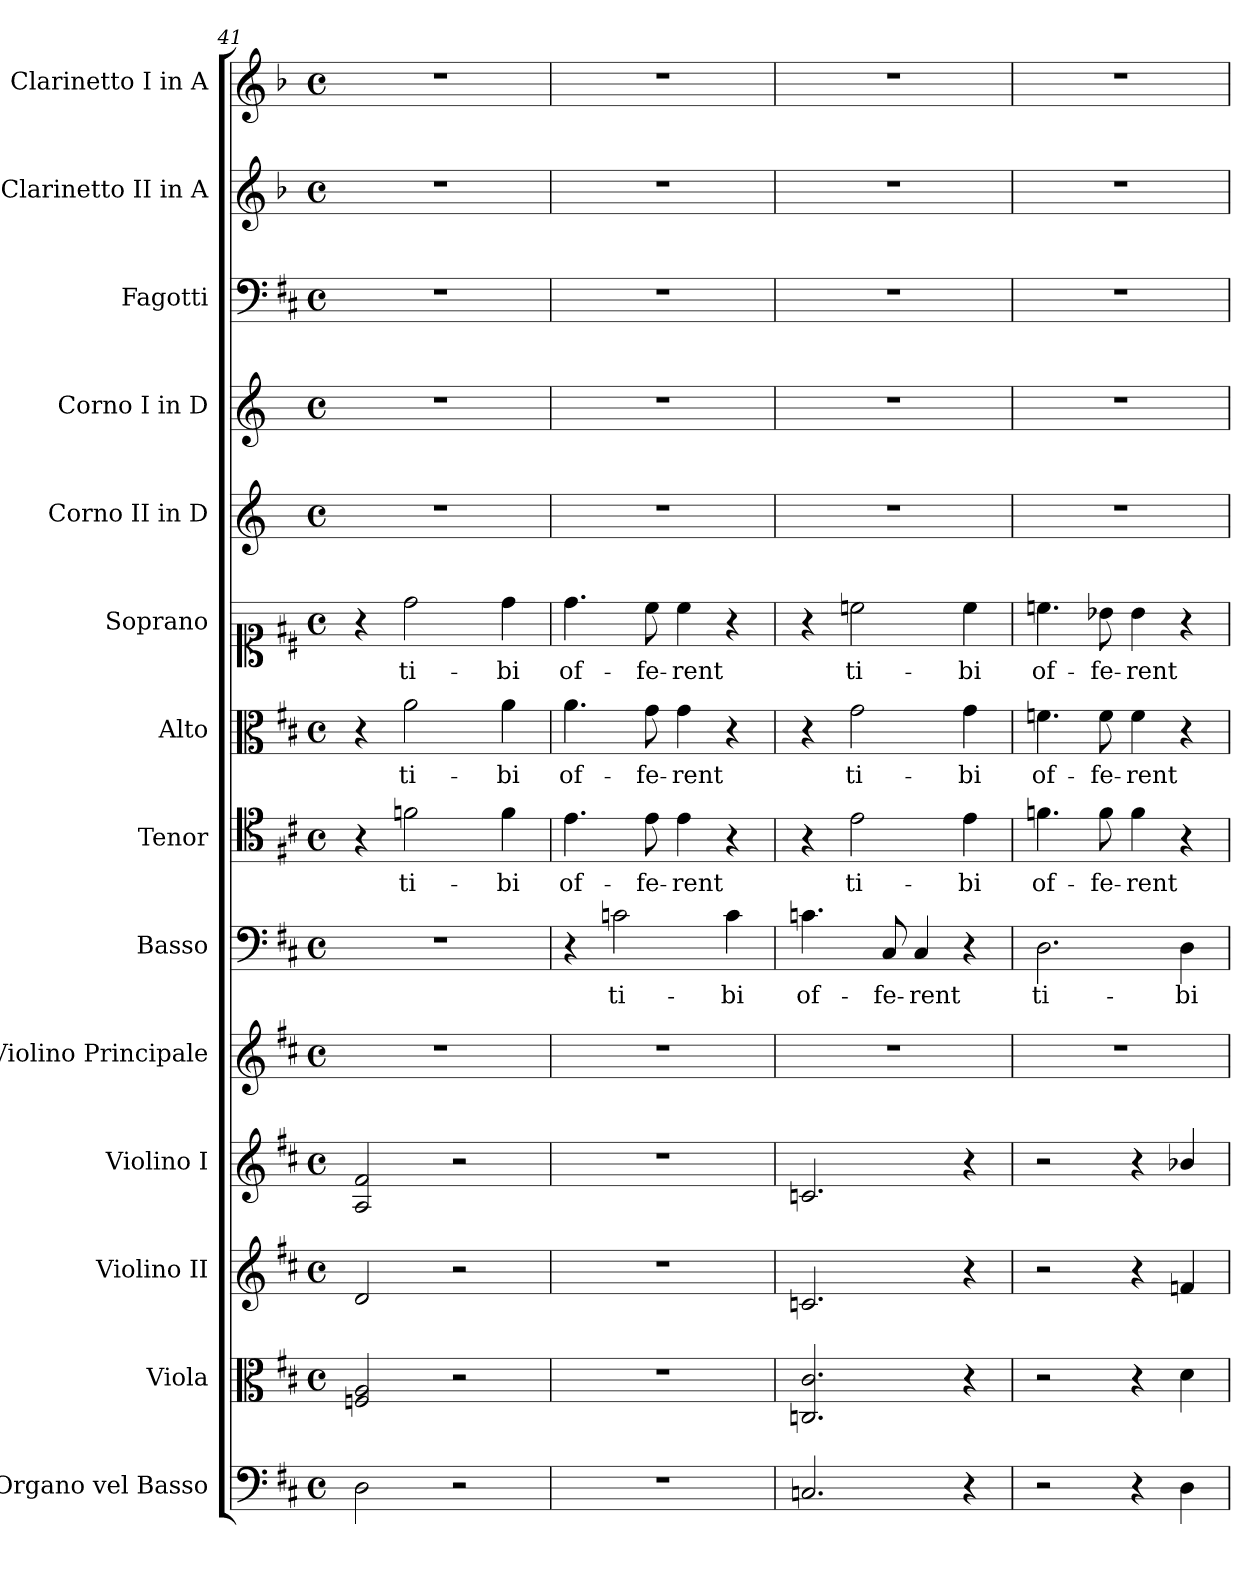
**kern	**kern	**kern	**kern	**kern	**kern	**text	**kern	**text	**kern	**text	**kern	**text	**kern	**kern	**kern	**kern	**kern
*part14	*part13	*part12	*part11	*part10	*part9	*part9	*part8	*part8	*part7	*part7	*part6	*part6	*part5	*part4	*part3	*part2	*part1
*staff14	*staff13	*staff12	*staff11	*staff10	*staff9	*staff9	*staff8	*staff8	*staff7	*staff7	*staff6	*staff6	*staff5	*staff4	*staff3	*staff2	*staff1
*I"Organo vel Basso	*I"Viola	*I"Violino II	*I"Violino I	*I"Violino Principale	*I"Basso	*	*I"Tenor	*	*I"Alto	*	*I"Soprano	*	*I"Corno II in D	*I"Corno I in D	*I"Fagotti	*I"Clarinetto II in A	*I"Clarinetto I in A
*I'Org	*I'Vla	*I'Vn II	*I'Vn I	*	*I'B	*	*I'T	*	*I'A	*	*I'S	*	*I'Cor II	*I'Cor I	*I'Fg	*	*I'Cl I
*clefF4	*clefC3	*clefG2	*clefG2	*clefG2	*clefF4	*	*clefC4	*	*clefC3	*	*clefC1	*	*clefG2	*clefG2	*clefF4	*clefG2	*clefG2
*	*	*	*	*	*	*	*	*	*	*	*	*	*ITrd-1c-2	*ITrd-1c-2	*	*ITrd2c3	*ITrd2c3
*k[f#c#]	*k[f#c#]	*k[f#c#]	*k[f#c#]	*k[f#c#]	*k[f#c#]	*	*k[f#c#]	*	*k[f#c#]	*	*k[f#c#]	*	*k[f#c#]	*k[f#c#]	*k[f#c#]	*k[f#c#]	*k[f#c#]
*D:	*D:	*D:	*D:	*D:	*D:	*	*D:	*	*D:	*	*D:	*	*	*	*D:	*D:	*D:
*M4/4	*M4/4	*M4/4	*M4/4	*M4/4	*M4/4	*	*M4/4	*	*M4/4	*	*M4/4	*	*M4/4	*M4/4	*M4/4	*M4/4	*M4/4
*met(c)	*met(c)	*met(c)	*met(c)	*met(c)	*met(c)	*	*met(c)	*	*met(c)	*	*met(c)	*	*met(c)	*met(c)	*met(c)	*met(c)	*met(c)
=41	=41	=41	=41	=41	=41	=41	=41	=41	=41	=41	=41	=41	=41	=41	=41	=41	=41
2D	2Fn 2A	2d	2A 2f#	1r	1r	.	4r	.	4r	.	4r	.	1r	1r	1r	1r	1r
.	.	.	.	.	.	.	2fn	ti-	2a	ti-	2dd	ti-	.	.	.	.	.
2r	2r	2r	2r	.	.	.	.	.	.	.	.	.	.	.	.	.	.
.	.	.	.	.	.	.	4f	-bi	4a	-bi	4dd	-bi	.	.	.	.	.
=42	=42	=42	=42	=42	=42	=42	=42	=42	=42	=42	=42	=42	=42	=42	=42	=42	=42
1r	1r	1r	1r	1r	4r	.	4.e	of-	4.a	of-	4.dd	of-	1r	1r	1r	1r	1r
.	.	.	.	.	2cn	ti-	.	.	.	.	.	.	.	.	.	.	.
.	.	.	.	.	.	.	8e	-fe-	8g	-fe-	8cc#	-fe-	.	.	.	.	.
.	.	.	.	.	.	.	4e	-rent	4g	-rent	4cc#	-rent	.	.	.	.	.
.	.	.	.	.	4c	-bi	4r	.	4r	.	4r	.	.	.	.	.	.
=43	=43	=43	=43	=43	=43	=43	=43	=43	=43	=43	=43	=43	=43	=43	=43	=43	=43
2.Cn	2.Cn 2.c#	2.cn	2.cn	1r	4.cn	of-	4r	.	4r	.	4r	.	1r	1r	1r	1r	1r
.	.	.	.	.	.	.	2e	ti-	2g	ti-	2ccn	ti-	.	.	.	.	.
.	.	.	.	.	8C#	-fe-	.	.	.	.	.	.	.	.	.	.	.
.	.	.	.	.	4C#	-rent	.	.	.	.	.	.	.	.	.	.	.
4r	4r	4r	4r	.	4r	.	4e	-bi	4g	-bi	4cc	-bi	.	.	.	.	.
=44	=44	=44	=44	=44	=44	=44	=44	=44	=44	=44	=44	=44	=44	=44	=44	=44	=44
2r	2r	2r	2r	1r	2.D	ti-	4.fn	of-	4.fn	of-	4.ccn	of-	1r	1r	1r	1r	1r
.	.	.	.	.	.	.	8f	-fe-	8f	-fe-	8b-X	-fe-	.	.	.	.	.
4r	4r	4r	4r	.	.	.	4f	-rent	4f	-rent	4b-	-rent	.	.	.	.	.
4D	4d	4fn	4b-X/	.	4D	-bi	4r	.	4r	.	4r	.	.	.	.	.	.
=	=	=	=	=	=	=	=	=	=	=	=	=	=	=	=	=	=
*-	*-	*-	*-	*-	*-	*-	*-	*-	*-	*-	*-	*-	*-	*-	*-	*-	*-
